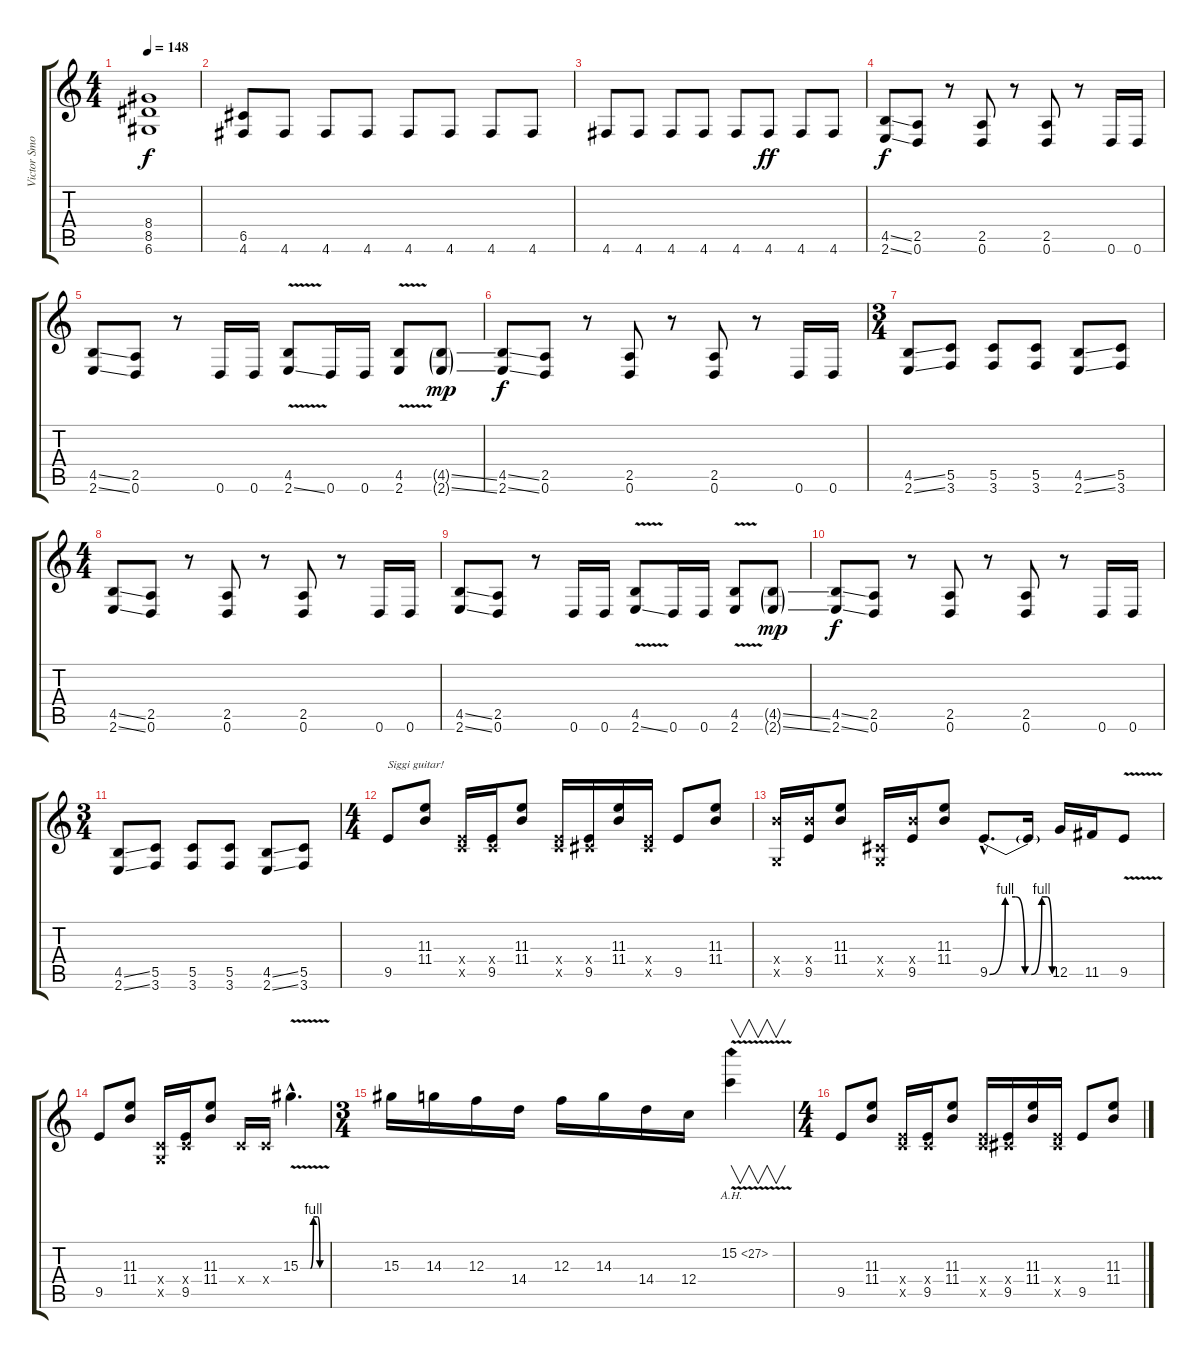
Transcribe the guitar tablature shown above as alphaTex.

\track ("Victor Smolski" "Victor Smo") {instrument distortionguitar}
\staff {score tabs}
\tuning (D4 A3 F3 C3 G2 D2) {hide}
\ts (4 4)
\tempo 148
\clef g2
\ks c
(8.4 8.5 6.6).1{dy f} |
(6.5 4.6).8 4.6.8 4.6.8 4.6.8 4.6.8 4.6.8 4.6.8 4.6.8 |
4.6.8 4.6.8 4.6.8 4.6.8 4.6.8 4.6.8{dy ff} 4.6.8 4.6.8 |
(4.5{ss} 2.6{ss}).8{dy f} (2.5 0.6).8 r.8 (2.5 0.6).8 r.8 (2.5 0.6).8 r.8 0.6.16 0.6.16 |
(4.5{ss} 2.6{ss}).8 (2.5 0.6).8 r.8 0.6.16 0.6.16 (4.5{v} 2.6{ss}).8 0.6.16 0.6.16 (4.5{v} 2.6).8 (4.5{ss g} 2.6{ss g}).8{dy mp} |
(4.5{ss} 2.6{ss}).8{dy f} (2.5 0.6).8 r.8 (2.5 0.6).8 r.8 (2.5 0.6).8 r.8 0.6.16 0.6.16 |
\ts (3 4)
(4.5{ss} 2.6{ss}).8 (5.5 3.6).8 (5.5 3.6).8 (5.5 3.6).8 (4.5{ss} 2.6{ss}).8 (5.5 3.6).8 |
\ts (4 4)
(4.5{ss} 2.6{ss}).8 (2.5 0.6).8 r.8 (2.5 0.6).8 r.8 (2.5 0.6).8 r.8 0.6.16 0.6.16 |
(4.5{ss} 2.6{ss}).8 (2.5 0.6).8 r.8 0.6.16 0.6.16 (4.5{v} 2.6{ss}).8 0.6.16 0.6.16 (4.5{v} 2.6).8 (4.5{ss g} 2.6{ss g}).8{dy mp} |
(4.5{ss} 2.6{ss}).8{dy f} (2.5 0.6).8 r.8 (2.5 0.6).8 r.8 (2.5 0.6).8 r.8 0.6.16 0.6.16 |
\ts (3 4)
(4.5{ss} 2.6{ss}).8 (5.5 3.6).8 (5.5 3.6).8 (5.5 3.6).8 (4.5{ss} 2.6{ss}).8 (5.5 3.6).8 |
\ts (4 4)
9.5.8{txt "Siggi guitar!"} (11.3 11.4).8 (0.4{x} 9.5{x}).16 (0.4{x} 9.5).16 (11.3 11.4).8 (0.4{x} 9.5{x}).16 (1.4{x} 9.5).16 (11.3 11.4).16 (1.4{x} 9.5{x}).16 9.5.8 (11.3 11.4).8 |
(11.4{x} 0.5{x}).16 (11.4{x} 9.5).16 (11.3 11.4).8 (1.4{x} 0.5{x}).16 (11.4{x} 9.5).16 (11.3 11.4).8 9.5{be (custom 0 0 15 4 25 4 34 0 40 0 50 4 55 4 60 0) hac}.8{d} 9.5{t}.16 12.5.16 11.5.16 9.5{v}.8 |
9.5.8 (11.3 11.4).8 (0.4{x} 0.5{x}).16 (0.4{x} 9.5).16 (11.3 11.4).8 0.4{x}.16 0.4{x}.16 15.3{be (custom 0 0 23 0 30 4 40 4 45 0 60 0) v hac}.4{d} |
\ts (3 4)
15.3.16 14.3.16 12.3.16 14.4.16 12.3.16 14.3.16 14.4.16 12.4.16 15.2{ah 12 v}.4{v} |
\ts (4 4)
9.5.8 (11.3 11.4).8 (0.4{x} 9.5{x}).16 (0.4{x} 9.5).16 (11.3 11.4).8 (0.4{x} 9.5{x}).16 (1.4{x} 9.5).16 (11.3 11.4).16 (1.4{x} 9.5{x}).16 9.5.8 (11.3 11.4).8
